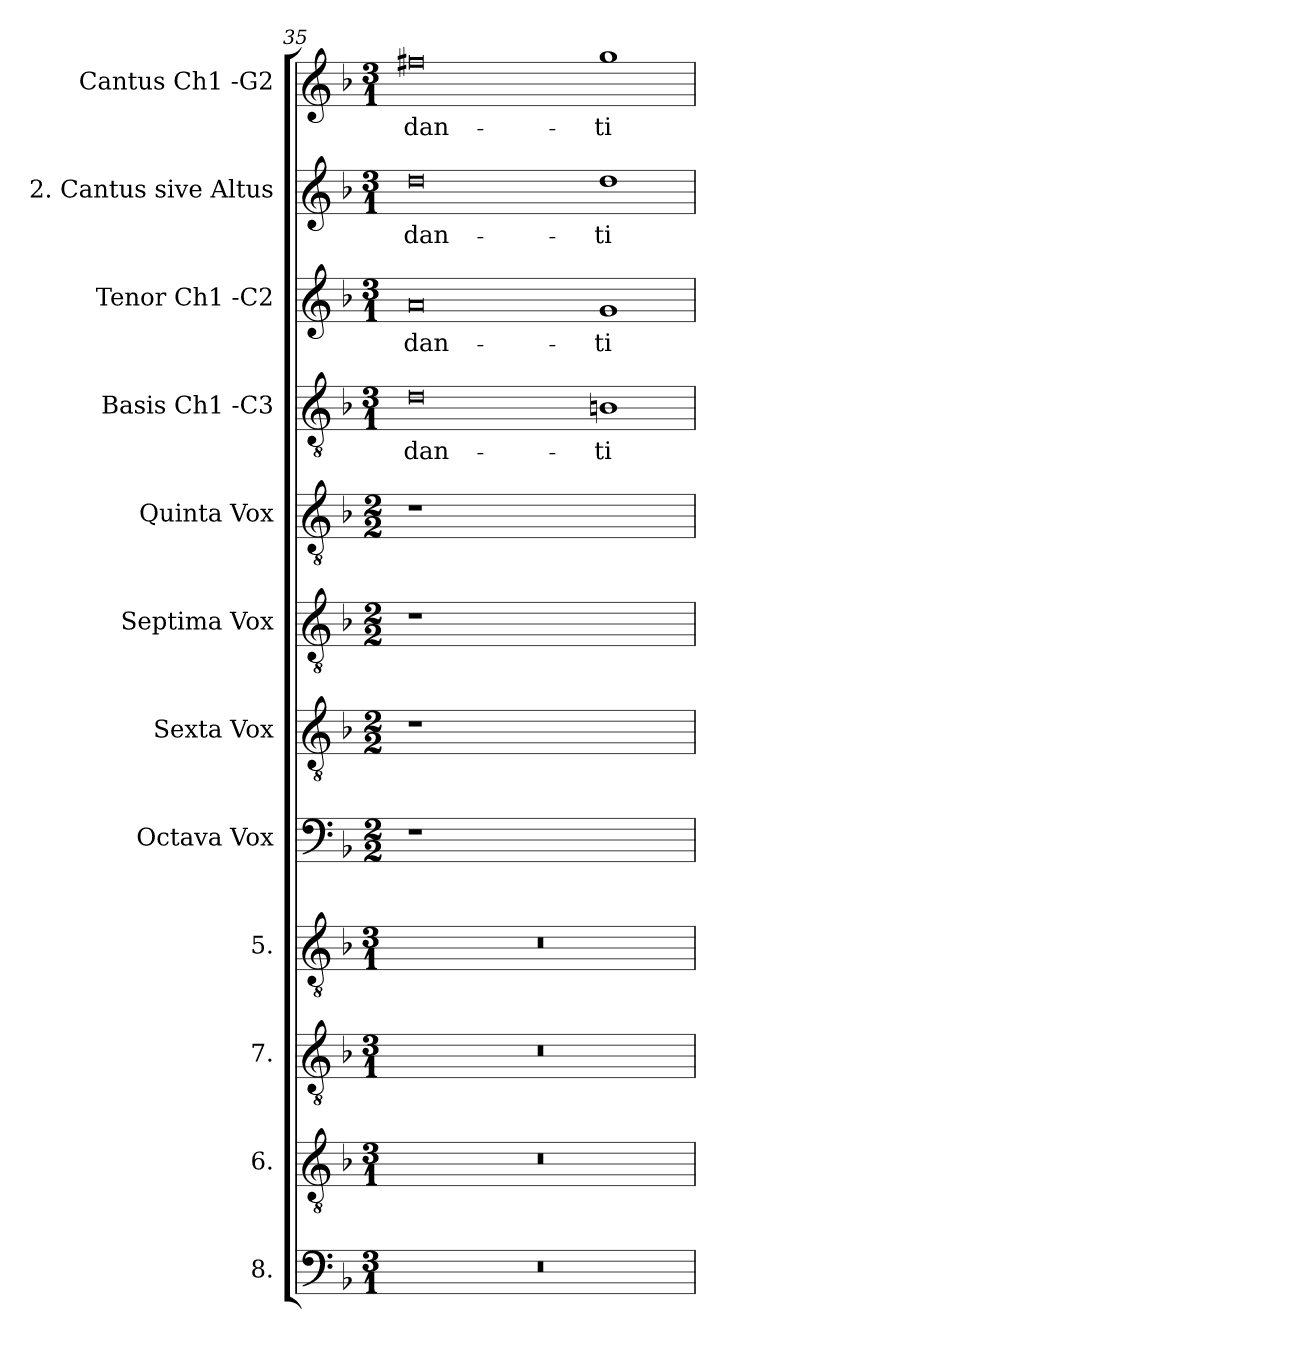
**kern	**kern	**kern	**kern	**kern	**kern	**kern	**kern	**kern	**text	**kern	**text	**kern	**text	**kern	**text
*part12	*part11	*part10	*part9	*part8	*part7	*part6	*part5	*part4	*part4	*part3	*part3	*part2	*part2	*part1	*part1
*staff12	*staff11	*staff10	*staff9	*staff8	*staff7	*staff6	*staff5	*staff4	*staff4	*staff3	*staff3	*staff2	*staff2	*staff1	*staff1
*I"8.	*I"6.	*I"7.	*I"5.	*I"Octava  Vox	*I"Sexta  Vox	*I"Septima  Vox	*I"Quinta  Vox	*I"Basis  Ch1 -C3	*	*I"Tenor  Ch1 -C2	*	*I"2. Cantus sive  Altus	*	*I"Cantus  Ch1 -G2	*
*	*	*	*	*	*	*	*	*I'B	*	*I'T	*	*I'A	*	*I'C	*
!!LO:PB:g=z
*clefF4	*clefGv2	*clefGv2	*clefGv2	*clefF4	*clefGv2	*clefGv2	*clefGv2	*clefGv2	*	*clefG2	*	*clefG2	*	*clefG2	*
*k[b-]	*k[b-]	*k[b-]	*k[b-]	*k[b-]	*k[b-]	*k[b-]	*k[b-]	*k[b-]	*	*k[b-]	*	*k[b-]	*	*k[b-]	*
*F:	*F:	*F:	*F:	*F:	*F:	*F:	*F:	*F:	*	*F:	*	*F:	*	*F:	*
*M3/1	*M3/1	*M3/1	*M3/1	*M2/2	*M2/2	*M2/2	*M2/2	*M3/1	*	*M3/1	*	*M3/1	*	*M3/1	*
=35	=35	=35	=35	=35	=35	=35	=35	=35	=35	=35	=35	=35	=35	=35	=35
!	!	!	!	!	!	!	!	!	!LO:LY:b:cj	!	!LO:LY:b:cj	!	!LO:LY:b:cj	!	!LO:LY:b:cj
0.r	0.r	0.r	0.r	1r	1r	1r	1r	0d	-dan-	0a	-dan-	0dd	-dan-	0ff#X	-dan-
.	.	.	.	0ryy	0ryy	0ryy	0ryy	.	.	.	.	.	.	.	.
!	!	!	!	!	!	!	!	!	!LO:LY:b:cj	!	!LO:LY:b:cj	!	!LO:LY:b:cj	!	!LO:LY:b:cj
.	.	.	.	.	.	.	.	1Bn	-ti-	1g	-ti-	1dd	-ti-	1gg	-ti-
=	=	=	=	=	=	=	=	=	=	=	=	=	=	=	=
*-	*-	*-	*-	*-	*-	*-	*-	*-	*-	*-	*-	*-	*-	*-	*-
